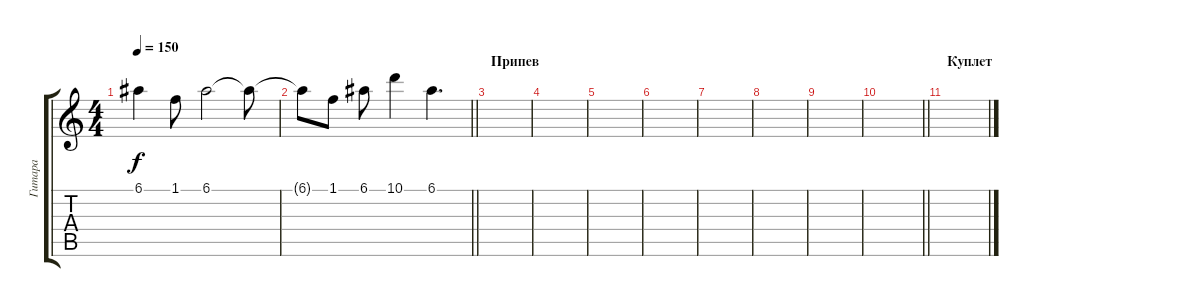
\track ("Гитара" "Гитара") {instrument overdrivenguitar}
\staff {score tabs}
\tuning (E4 B3 G3 D3 A2 E2) {hide}
\ts (4 4)
\tempo 150
\clef g2
\ks c
6.1.4{dy f} 1.1.8 6.1.2 6.1{t}.8 |
\barLineRight lightlight
6.1{t}.8 1.1.8 6.1.8 10.1.4 6.1.4{d} |
\section ("" "Припев")
|
|
|
|
|
|
|
\barLineRight lightlight
|
\section ("" "Куплет")
